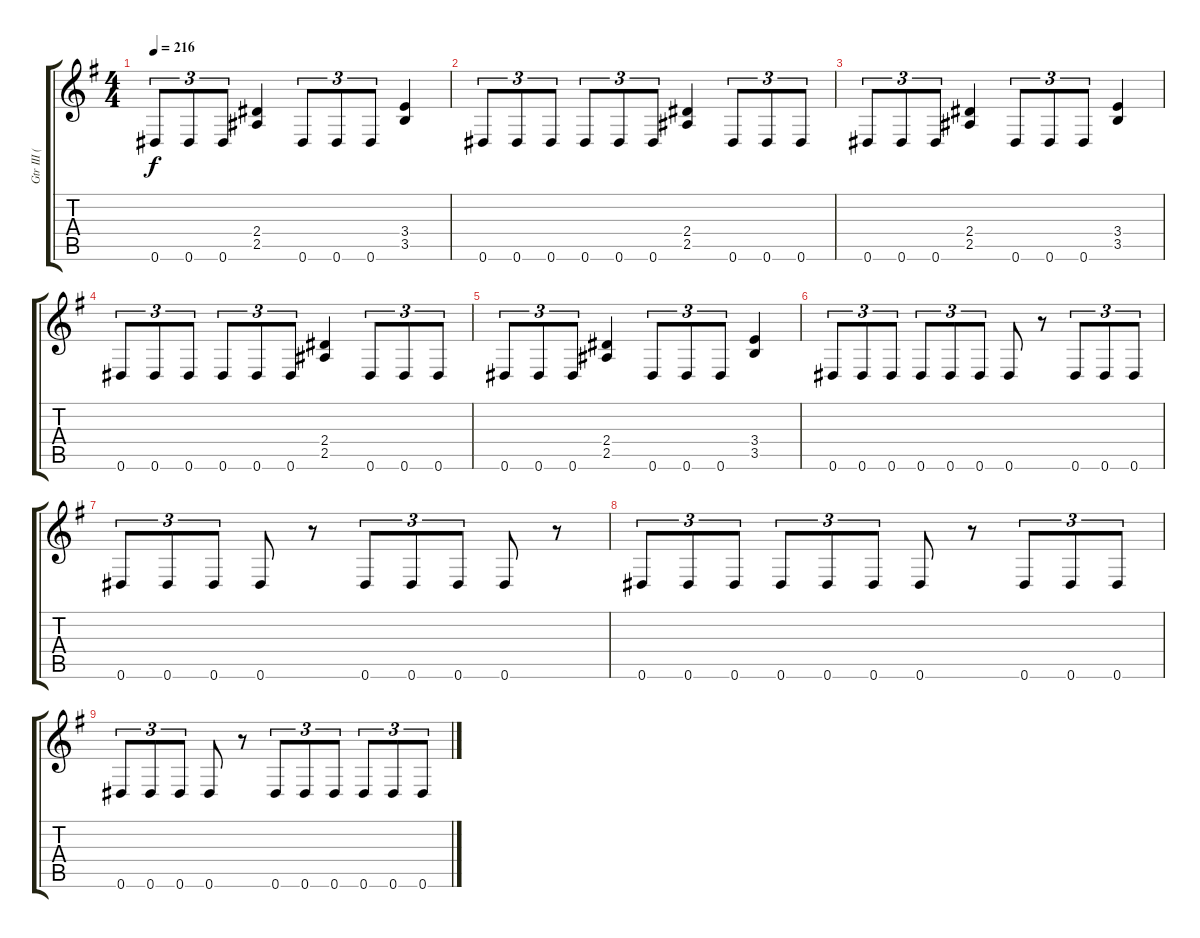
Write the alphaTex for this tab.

\track ("Gtr III ( Kirk )" "Gtr III ( ") {instrument electricguitarclean}
\staff {score tabs}
\tuning (Eb4 Bb3 Gb3 Db3 Ab2 Eb2) {hide}
\ts (4 4)
\tempo 216
\clef g2
\ks g
0.6.8{tu (3 2) dy f} 0.6.8{tu (3 2)} 0.6.8{tu (3 2)} (2.4 2.5).4 0.6.8{tu (3 2)} 0.6.8{tu (3 2)} 0.6.8{tu (3 2)} (3.4 3.5).4 |
0.6.8{tu (3 2)} 0.6.8{tu (3 2)} 0.6.8{tu (3 2)} 0.6.8{tu (3 2)} 0.6.8{tu (3 2)} 0.6.8{tu (3 2)} (2.4 2.5).4 0.6.8{tu (3 2)} 0.6.8{tu (3 2)} 0.6.8{tu (3 2)} |
0.6.8{tu (3 2)} 0.6.8{tu (3 2)} 0.6.8{tu (3 2)} (2.4 2.5).4 0.6.8{tu (3 2)} 0.6.8{tu (3 2)} 0.6.8{tu (3 2)} (3.4 3.5).4 |
0.6.8{tu (3 2)} 0.6.8{tu (3 2)} 0.6.8{tu (3 2)} 0.6.8{tu (3 2)} 0.6.8{tu (3 2)} 0.6.8{tu (3 2)} (2.4 2.5).4 0.6.8{tu (3 2)} 0.6.8{tu (3 2)} 0.6.8{tu (3 2)} |
0.6.8{tu (3 2)} 0.6.8{tu (3 2)} 0.6.8{tu (3 2)} (2.4 2.5).4 0.6.8{tu (3 2)} 0.6.8{tu (3 2)} 0.6.8{tu (3 2)} (3.4 3.5).4 |
0.6.8{tu (3 2)} 0.6.8{tu (3 2)} 0.6.8{tu (3 2)} 0.6.8{tu (3 2)} 0.6.8{tu (3 2)} 0.6.8{tu (3 2)} 0.6.8 r.8 0.6.8{tu (3 2)} 0.6.8{tu (3 2)} 0.6.8{tu (3 2)} |
0.6.8{tu (3 2)} 0.6.8{tu (3 2)} 0.6.8{tu (3 2)} 0.6.8 r.8 0.6.8{tu (3 2)} 0.6.8{tu (3 2)} 0.6.8{tu (3 2)} 0.6.8 r.8 |
0.6.8{tu (3 2)} 0.6.8{tu (3 2)} 0.6.8{tu (3 2)} 0.6.8{tu (3 2)} 0.6.8{tu (3 2)} 0.6.8{tu (3 2)} 0.6.8 r.8 0.6.8{tu (3 2)} 0.6.8{tu (3 2)} 0.6.8{tu (3 2)} |
0.6.8{tu (3 2)} 0.6.8{tu (3 2)} 0.6.8{tu (3 2)} 0.6.8 r.8 0.6.8{tu (3 2)} 0.6.8{tu (3 2)} 0.6.8{tu (3 2)} 0.6.8{tu (3 2)} 0.6.8{tu (3 2)} 0.6.8{tu (3 2)}
